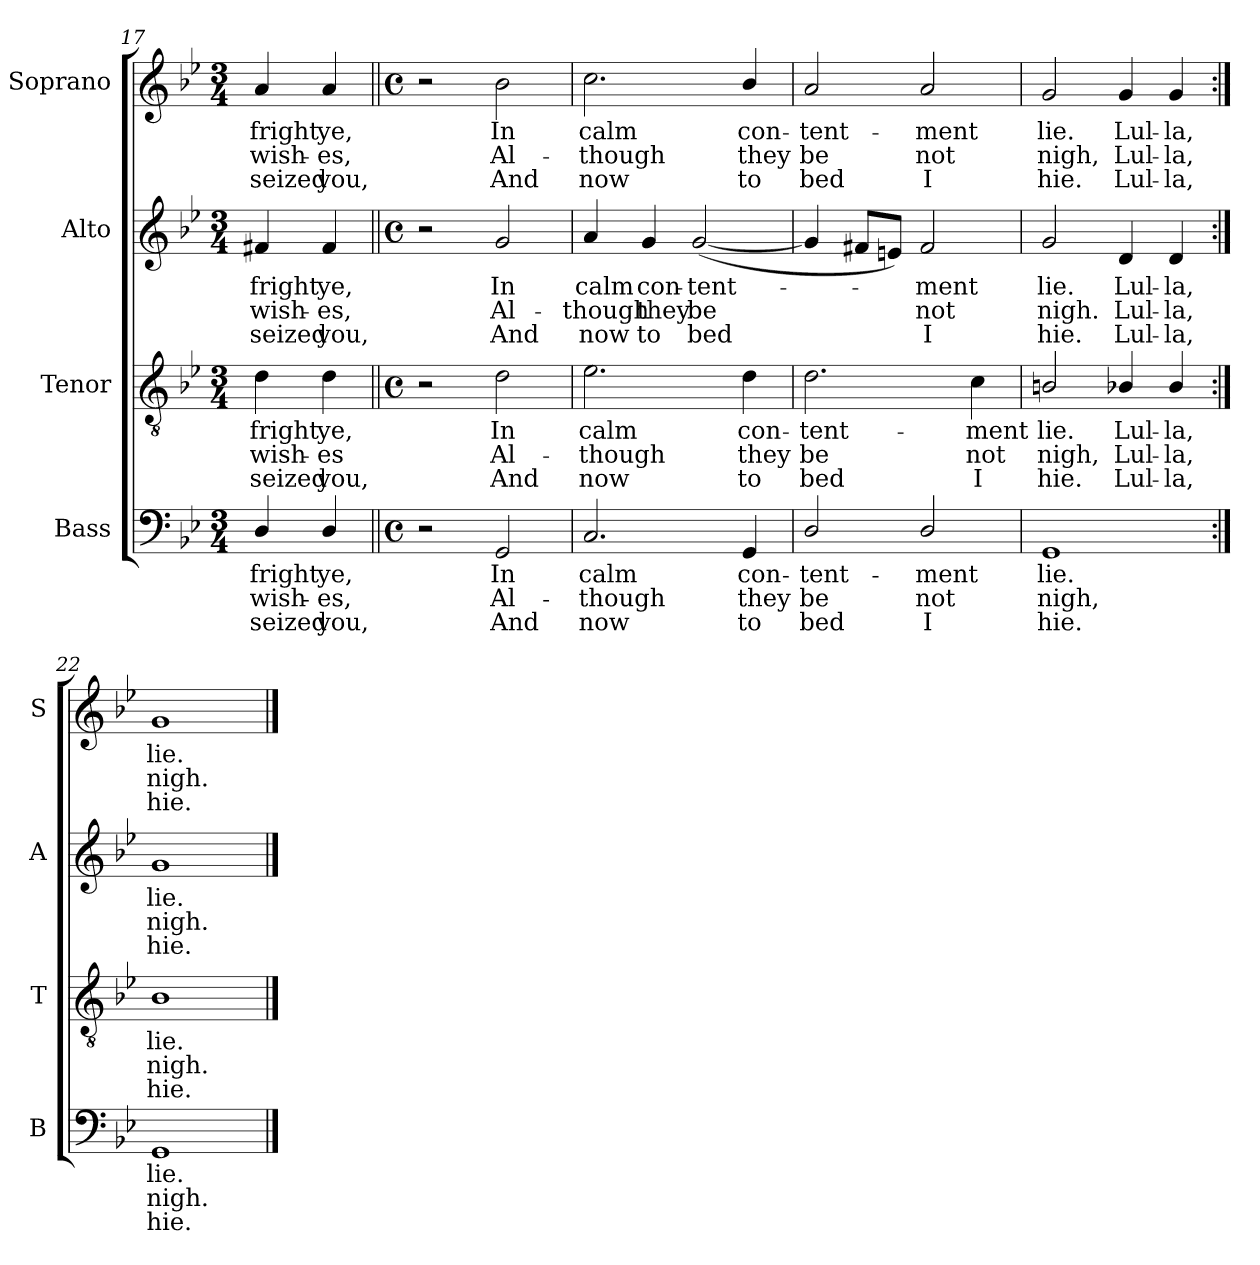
**kern	**text	**text	**text	**kern	**text	**text	**text	**kern	**text	**text	**text	**kern	**text	**text	**text
*part4	*part4	*part4	*part4	*part3	*part3	*part3	*part3	*part2	*part2	*part2	*part2	*part1	*part1	*part1	*part1
*staff4	*staff4	*staff4	*staff4	*staff3	*staff3	*staff3	*staff3	*staff2	*staff2	*staff2	*staff2	*staff1	*staff1	*staff1	*staff1
*I"Bass	*	*	*	*I"Tenor	*	*	*	*I"Alto	*	*	*	*I"Soprano	*	*	*
*I'B	*	*	*	*I'T	*	*	*	*I'A	*	*	*	*I'S	*	*	*
*clefF4	*	*	*	*clefGv2	*	*	*	*clefG2	*	*	*	*clefG2	*	*	*
*k[b-e-]	*	*	*	*k[b-e-]	*	*	*	*k[b-e-]	*	*	*	*k[b-e-]	*	*	*
*B-:	*	*	*	*B-:	*	*	*	*B-:	*	*	*	*B-:	*	*	*
*M3/4	*	*	*	*M3/4	*	*	*	*M3/4	*	*	*	*M3/4	*	*	*
=17	=17	=17	=17	=17	=17	=17	=17	=17	=17	=17	=17	=17	=17	=17	=17
!	!LO:LY:b	!LO:LY:b	!LO:LY:b	!	!LO:LY:b	!LO:LY:b	!LO:LY:b	!	!LO:LY:b	!LO:LY:b	!LO:LY:b	!	!LO:LY:b	!LO:LY:b	!LO:LY:b
4D/	fright	wish-	-seized	4d	fright	wish-	-seized	4f#X	fright	wish-	-seized	4a	fright	wish-	-seized
!	!LO:LY:b	!LO:LY:b	!LO:LY:b	!	!LO:LY:b	!LO:LY:b	!LO:LY:b	!	!LO:LY:b	!LO:LY:b	!LO:LY:b	!	!LO:LY:b	!LO:LY:b	!LO:LY:b
4D/	ye,	es,	you,	4d	ye,	es	you,	4f#	ye,	es,	you,	4a	ye,	es,	you,
=18||	=18||	=18||	=18||	=18||	=18||	=18||	=18||	=18||	=18||	=18||	=18||	=18||	=18||	=18||	=18||
*M4/4	*	*	*	*M4/4	*	*	*	*M4/4	*	*	*	*M4/4	*	*	*
*met(c)	*	*	*	*met(c)	*	*	*	*met(c)	*	*	*	*met(c)	*	*	*
2r	.	.	.	2r	.	.	.	2r	.	.	.	2r	.	.	.
!	!LO:LY:b	!LO:LY:b	!LO:LY:b	!	!LO:LY:b	!LO:LY:b	!LO:LY:b	!	!LO:LY:b	!LO:LY:b	!LO:LY:b	!	!LO:LY:b	!LO:LY:b	!LO:LY:b
2GG	In	Al-	-And	2d	In	Al-	-And	2g	In	Al-	-And	2b-	In	Al-	-And
=19	=19	=19	=19	=19	=19	=19	=19	=19	=19	=19	=19	=19	=19	=19	=19
!	!LO:LY:b	!LO:LY:b	!LO:LY:b	!	!LO:LY:b	!LO:LY:b	!LO:LY:b	!	!LO:LY:b	!LO:LY:b	!LO:LY:b	!	!LO:LY:b	!LO:LY:b	!LO:LY:b
2.C	calm	though	now	2.e-	calm	though	now	4a	calm	though	now	2.cc	calm	though	now
!	!	!	!	!	!	!	!	!	!LO:LY:b	!LO:LY:b	!LO:LY:b	!	!	!	!
.	.	.	.	.	.	.	.	4g	con-	-they	to	.	.	.	.
!	!	!	!	!	!	!	!	!	!LO:LY:b	!LO:LY:b	!LO:LY:b	!	!	!	!
.	.	.	.	.	.	.	.	(<[2g	tent-	be	bed	.	.	.	.
!	!LO:LY:b	!LO:LY:b	!LO:LY:b	!	!LO:LY:b	!LO:LY:b	!LO:LY:b	!	!	!	!	!	!LO:LY:b	!LO:LY:b	!LO:LY:b
4GG	con-	-they	to	4d	con-	-they	to	.	.	.	.	4b-/	con-	-they	to
=20	=20	=20	=20	=20	=20	=20	=20	=20	=20	=20	=20	=20	=20	=20	=20
!	!LO:LY:b	!LO:LY:b	!LO:LY:b	!	!LO:LY:b	!LO:LY:b	!LO:LY:b	!	!	!	!	!	!LO:LY:b	!LO:LY:b	!LO:LY:b
2D/	tent-	-be	bed	2.d	tent-	-be	bed	4g]	.	.	.	2a	tent-	-be	bed
.	.	.	.	.	.	.	.	8f#XL	.	.	.	.	.	.	.
.	.	.	.	.	.	.	.	8enJ)	.	.	.	.	.	.	.
!	!LO:LY:b	!LO:LY:b	!LO:LY:b	!	!	!	!	!	!LO:LY:b	!LO:LY:b	!LO:LY:b	!	!LO:LY:b	!LO:LY:b	!LO:LY:b
2D/	ment	not	I	.	.	.	.	2f#	ment	not	I	2a	ment	not	I
!	!	!	!	!	!LO:LY:b	!LO:LY:b	!LO:LY:b	!	!	!	!	!	!	!	!
.	.	.	.	4c	ment	not	I	.	.	.	.	.	.	.	.
=21	=21	=21	=21	=21	=21	=21	=21	=21	=21	=21	=21	=21	=21	=21	=21
!	!LO:LY:b	!LO:LY:b	!LO:LY:b	!	!LO:LY:b	!LO:LY:b	!LO:LY:b	!	!LO:LY:b	!LO:LY:b	!LO:LY:b	!	!LO:LY:b	!LO:LY:b	!LO:LY:b
1GG	lie.	nigh,	hie.	2Bn/	lie.	nigh,	hie.	2g	lie.	nigh.	hie.	2g	lie.	nigh,	hie.
!	!	!	!	!	!LO:LY:b	!LO:LY:b	!LO:LY:b	!	!LO:LY:b	!LO:LY:b	!LO:LY:b	!	!LO:LY:b	!LO:LY:b	!LO:LY:b
.	.	.	.	4B-X/	Lul-	-Lul-	-Lul-	4d	Lul-	-Lul-	-Lul-	4g	Lul-	-Lul-	-Lul-
!	!	!	!	!	!LO:LY:b	!LO:LY:b	!LO:LY:b	!	!LO:LY:b	!LO:LY:b	!LO:LY:b	!	!LO:LY:b	!LO:LY:b	!LO:LY:b
.	.	.	.	4B-/	-la,	la,	la,	4d	-la,	la,	la,	4g	-la,	la,	la,
=22:|!	=22:|!	=22:|!	=22:|!	=22:|!	=22:|!	=22:|!	=22:|!	=22:|!	=22:|!	=22:|!	=22:|!	=22:|!	=22:|!	=22:|!	=22:|!
!	!LO:LY:b	!LO:LY:b	!LO:LY:b	!	!LO:LY:b	!LO:LY:b	!LO:LY:b	!	!LO:LY:b	!LO:LY:b	!LO:LY:b	!	!LO:LY:b	!LO:LY:b	!LO:LY:b
1GG	lie.	nigh.	hie.	1B-	lie.	nigh.	hie.	1g	lie.	nigh.	hie.	1g	lie.	nigh.	hie.
==	==	==	==	==	==	==	==	==	==	==	==	==	==	==	==
*-	*-	*-	*-	*-	*-	*-	*-	*-	*-	*-	*-	*-	*-	*-	*-
